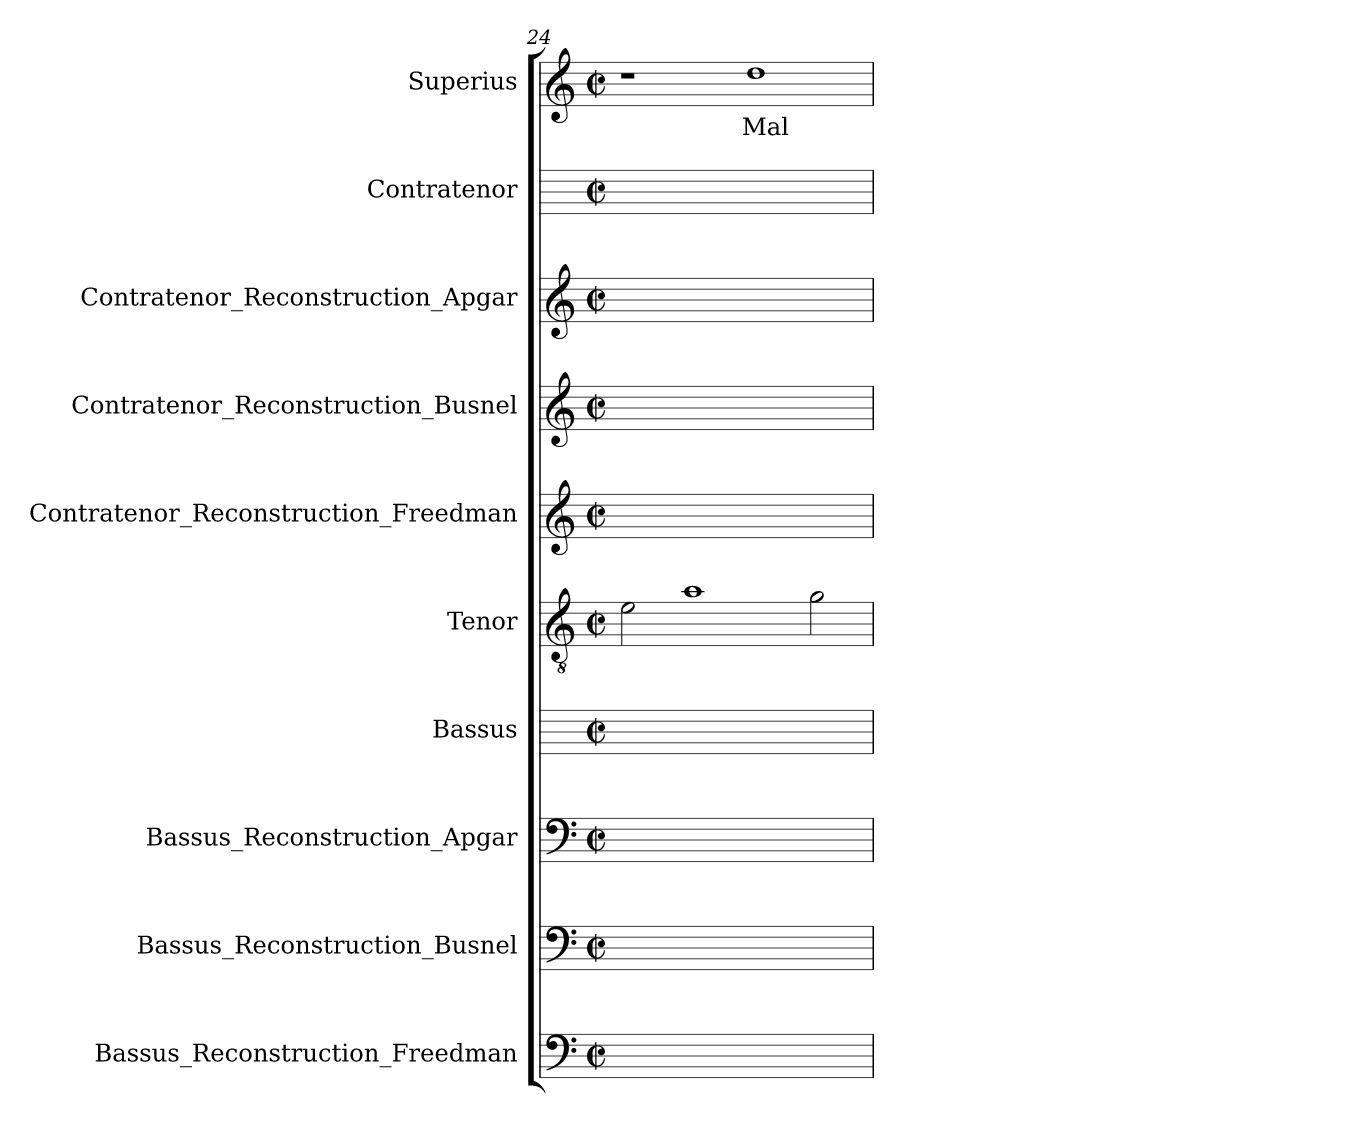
**kern	**kern	**kern	**kern	**kern	**kern	**kern	**kern	**kern	**kern	**text
*part10	*part9	*part8	*part7	*part6	*part5	*part4	*part3	*part2	*part1	*part1
*staff10	*staff9	*staff8	*staff7	*staff6	*staff5	*staff4	*staff3	*staff2	*staff1	*staff1
*I"Bassus_Reconstruction_Freedman	*I"Bassus_Reconstruction_Busnel	*I"Bassus_Reconstruction_Apgar	*I"Bassus	*I"Tenor	*I"Contratenor_Reconstruction_Freedman	*I"Contratenor_Reconstruction_Busnel	*I"Contratenor_Reconstruction_Apgar	*I"Contratenor	*I"Superius	*
*	*	*	*	*I'T	*	*	*	*	*	*
!!LO:PB:g=z
*clefF4	*clefF4	*clefF4	*	*clefGv2	*clefG2	*clefG2	*clefG2	*	*clefG2	*
*k[]	*k[]	*k[]	*	*k[]	*k[]	*k[]	*k[]	*	*k[]	*
*C:	*C:	*C:	*	*C:	*C:	*C:	*C:	*	*C:	*
*M2/2	*M2/2	*M2/2	*M2/2	*M2/2	*M2/2	*M2/2	*M2/2	*M2/2	*M2/2	*
*met(c|)	*met(c|)	*met(c|)	*met(c|)	*met(c|)	*met(c|)	*met(c|)	*met(c|)	*met(c|)	*met(c|)	*
=24	=24	=24	=24	=24	=24	=24	=24	=24	=24	=24
0ryy	0ryy	0ryy	0ryy	2e	0ryy	0ryy	0ryy	0ryy	1r	.
.	.	.	.	1a	.	.	.	.	.	.
.	.	.	.	.	.	.	.	.	1dd	-Mal
.	.	.	.	2g	.	.	.	.	.	.
=	=	=	=	=	=	=	=	=	=	=
*-	*-	*-	*-	*-	*-	*-	*-	*-	*-	*-
